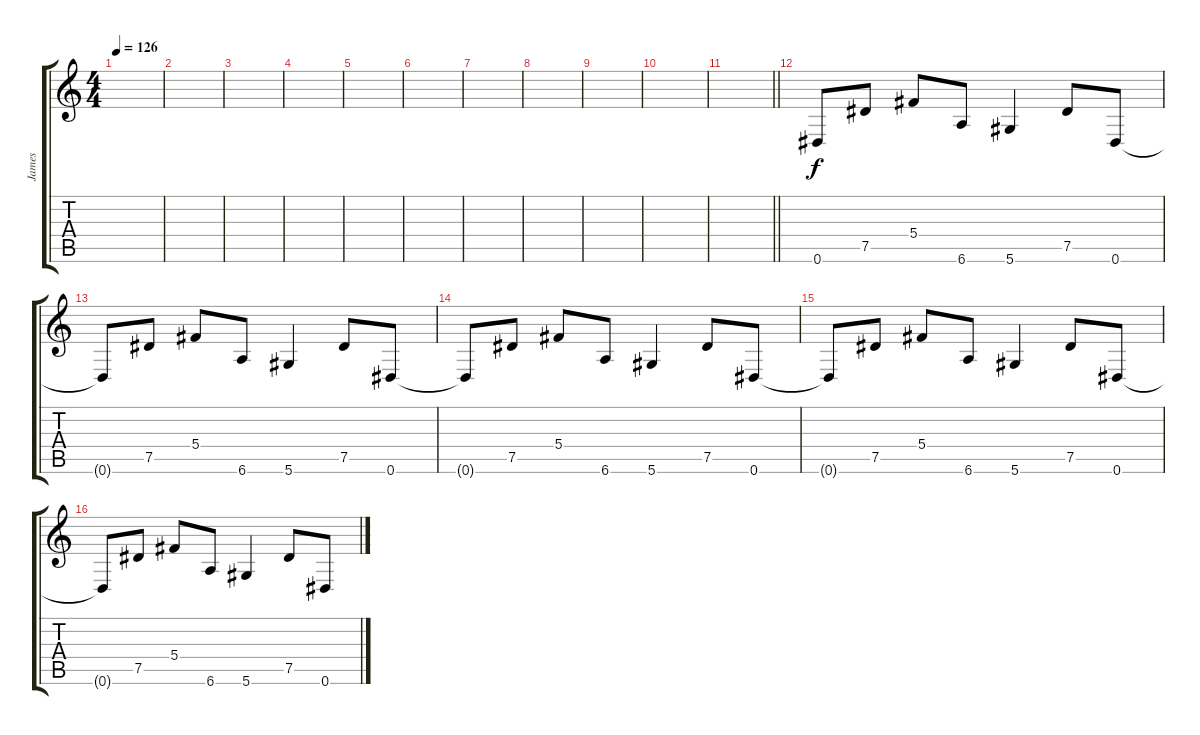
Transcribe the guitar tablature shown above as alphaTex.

\track ("James" "James") {instrument electricguitarclean}
\staff {score tabs}
\tuning (Eb4 Bb3 Gb3 Db3 Ab2 Eb2) {hide}
\ts (4 4)
\tempo 126
\clef g2
\ks c
|
|
|
|
|
|
|
|
|
|
\barLineRight lightlight
|
0.6.8 7.5.8 5.4.8 6.6.8 5.6.4 7.5.8 0.6.8 |
0.6{t}.8 7.5.8 5.4.8 6.6.8 5.6.4 7.5.8 0.6.8 |
0.6{t}.8 7.5.8 5.4.8 6.6.8 5.6.4 7.5.8 0.6.8 |
0.6{t}.8 7.5.8 5.4.8 6.6.8 5.6.4 7.5.8 0.6.8 |
0.6{t}.8 7.5.8 5.4.8 6.6.8 5.6.4 7.5.8 0.6.8
